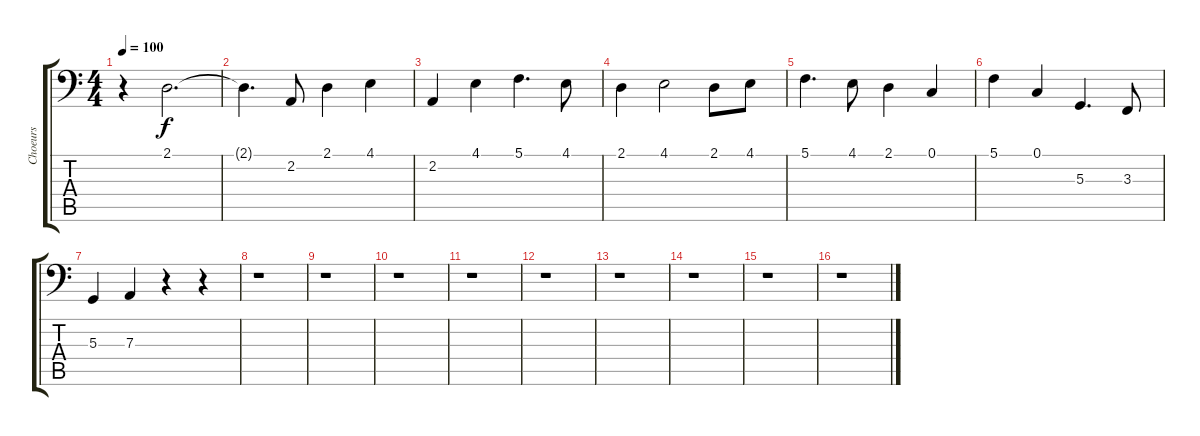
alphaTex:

\track ("Choeurs" "Choeurs") {instrument choiraahs}
\staff {score tabs}
\tuning (C3 G2 D2 A1 E1 B0) {hide}
\ts (4 4)
\tempo 100
\clef f4
\ks c
r.4{dy f} 2.1.2{d} |
2.1{t}.4{d} 2.2.8 2.1.4 4.1.4 |
2.2.4 4.1.4 5.1.4{d} 4.1.8 |
2.1.4 4.1.2 2.1.8 4.1.8 |
5.1.4{d} 4.1.8 2.1.4 0.1.4 |
5.1.4 0.1.4 5.3.4{d} 3.3.8 |
5.3.4 7.3.4 r.4 r.4 |
r.1 |
r.1 |
r.1 |
r.1 |
r.1 |
r.1 |
r.1 |
r.1 |
r.1
